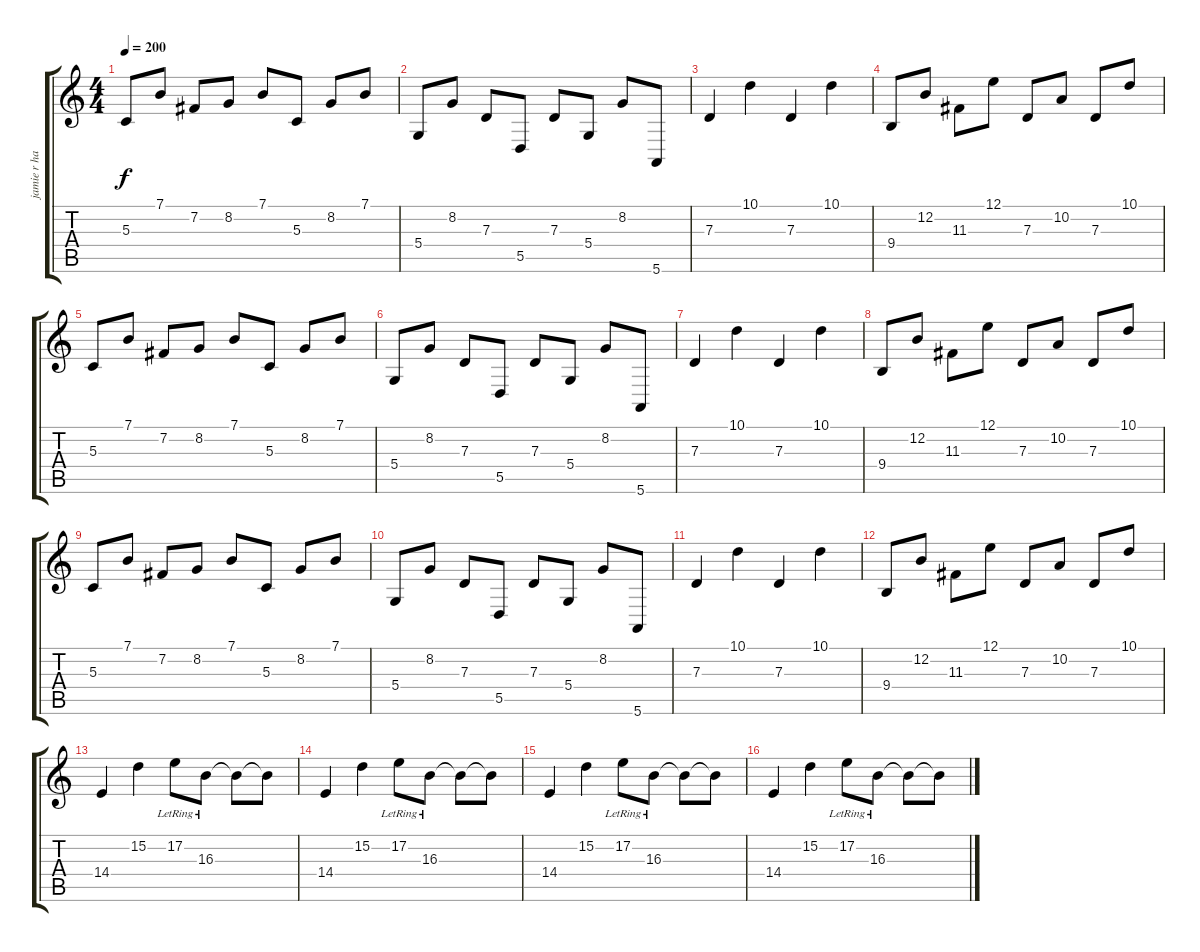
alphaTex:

\track ("jamie r hand" "jamie r ha") {instrument acousticgrandpiano}
\staff {score tabs}
\tuning (E4 B3 G3 D3 A2 E2) {hide}
\ts (4 4)
\tempo 200
\clef g2
\ks c
5.3.8{dy f} 7.1.8 7.2.8 8.2.8 7.1.8 5.3.8 8.2.8 7.1.8 |
5.4.8 8.2.8 7.3.8 5.5.8 7.3.8 5.4.8 8.2.8 5.6.8 |
7.3.4 10.1.4 7.3.4 10.1.4 |
9.4.8 12.2.8 11.3.8 12.1.8 7.3.8 10.2.8 7.3.8 10.1.8 |
5.3.8 7.1.8 7.2.8 8.2.8 7.1.8 5.3.8 8.2.8 7.1.8 |
5.4.8 8.2.8 7.3.8 5.5.8 7.3.8 5.4.8 8.2.8 5.6.8 |
7.3.4 10.1.4 7.3.4 10.1.4 |
9.4.8 12.2.8 11.3.8 12.1.8 7.3.8 10.2.8 7.3.8 10.1.8 |
5.3.8 7.1.8 7.2.8 8.2.8 7.1.8 5.3.8 8.2.8 7.1.8 |
5.4.8 8.2.8 7.3.8 5.5.8 7.3.8 5.4.8 8.2.8 5.6.8 |
7.3.4 10.1.4 7.3.4 10.1.4 |
9.4.8 12.2.8 11.3.8 12.1.8 7.3.8 10.2.8 7.3.8 10.1.8 |
14.4.4 15.2.4 17.2{lr}.8 16.3{lr}.8 16.3{t}.8 16.3{t}.8 |
14.4.4 15.2.4 17.2{lr}.8 16.3{lr}.8 16.3{t}.8 16.3{t}.8 |
14.4.4 15.2.4 17.2{lr}.8 16.3{lr}.8 16.3{t}.8 16.3{t}.8 |
14.4.4 15.2.4 17.2{lr}.8 16.3{lr}.8 16.3{t}.8 16.3{t}.8
